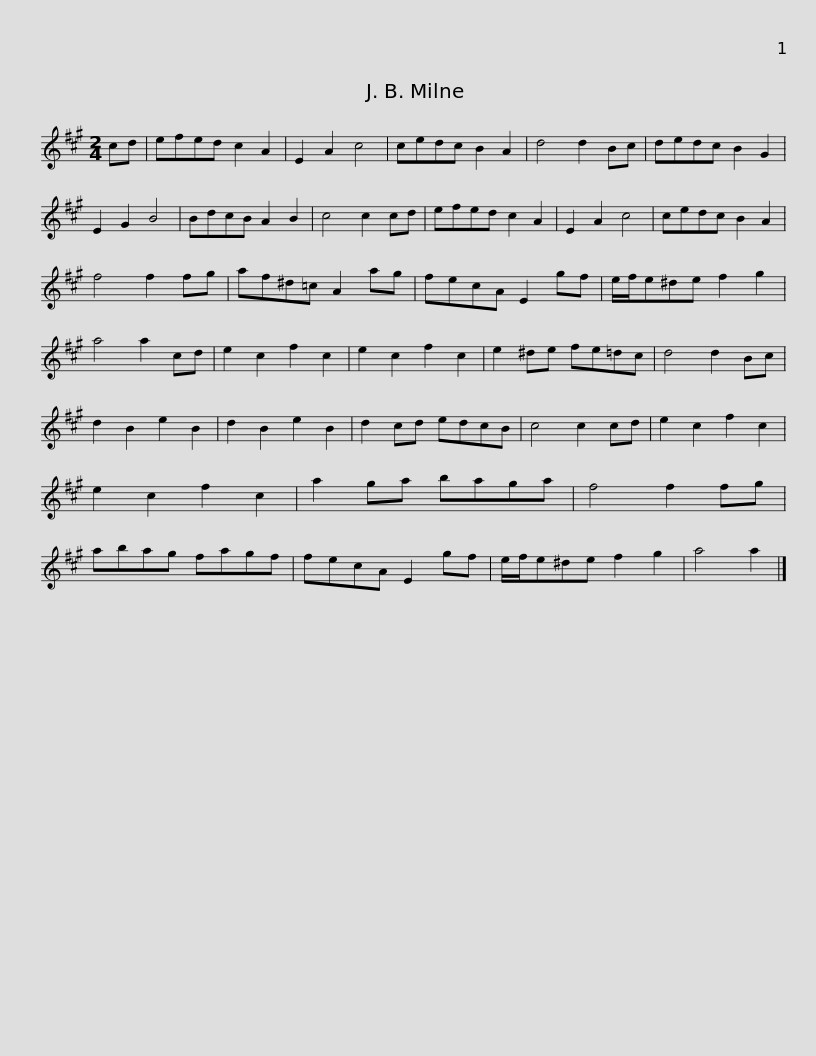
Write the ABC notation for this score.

X:1
L:1/8
M:2/4
I:linebreak $
K:A
V:1 treble
V:1
 cd | efed c2 A2 | E2 A2 c4 | cedc B2 A2 | d4 d2 Bc | %5
 dedc B2 G2 | E2 G2 B4 | BdcB A2 B2 | c4 c2 cd |$ efed c2 A2 | %10
 E2 A2 c4 | cedc B2 A2 | f4 f2 fg | af^d=c A2 ag | fecA E2 gf | %15
 e/f/e^de f2 g2 |$ a4 a2 cd | e2 c2 f2 c2 | e2 c2 f2 c2 | e2 ^de fe=dc | %20
 d4 d2 Bc | d2 B2 e2 B2 | d2 B2 e2 B2 | d2 cd edcB |$ c4 c2 cd | %25
 e2 c2 f2 c2 | e2 c2 f2 c2 | a2 ga baga | f4 f2 fg | abag fagf | %30
 fecA E2 gf |$ e/f/e^de f2 g2 | a4 a2 |] %33
